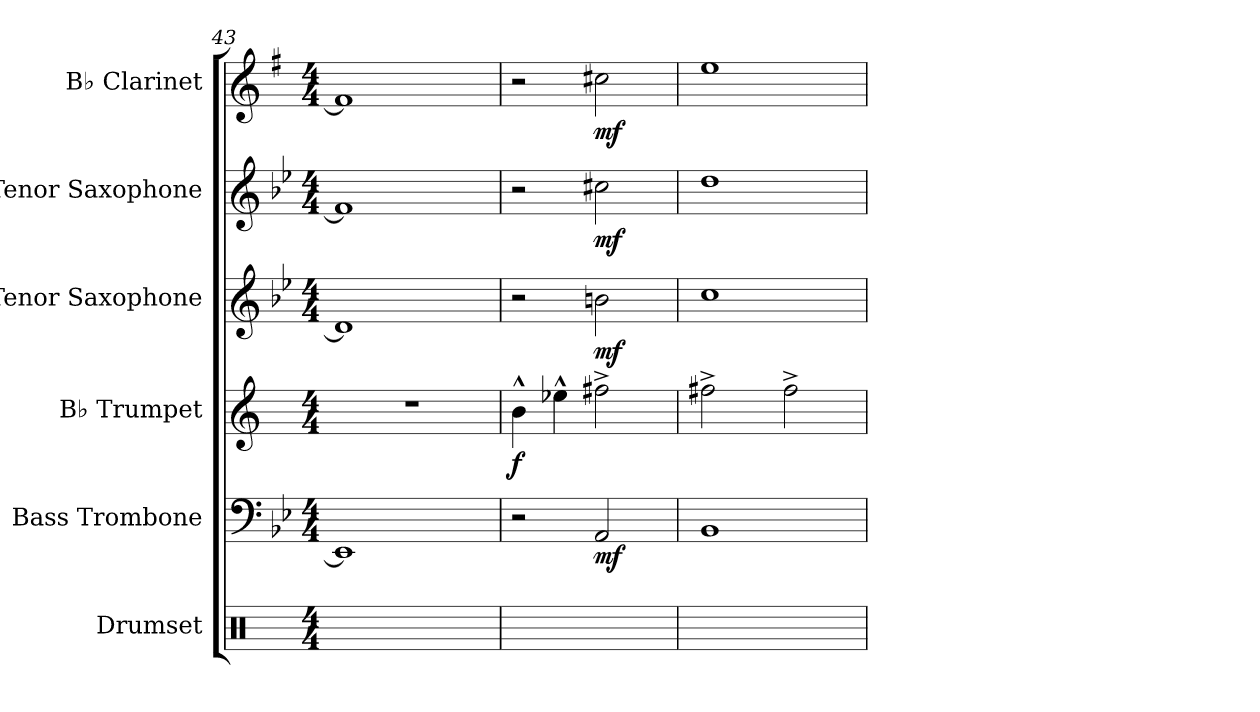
**kern	**kern	**dynam	**kern	**dynam	**kern	**dynam	**kern	**dynam	**kern	**dynam
*part6	*part5	*part5	*part4	*part4	*part3	*part3	*part2	*part2	*part1	*part1
*staff6	*staff5	*staff5	*staff4	*staff4	*staff3	*staff3	*staff2	*staff2	*staff1	*staff1
*I"Drumset	*I"Bass Trombone	*	*I"B♭ Trumpet	*	*I"Tenor Saxophone	*	*I"Tenor Saxophone	*	*I"B♭ Clarinet	*
*I'D. Set	*I'B. Tbn.	*	*I'B♭ Tpt.	*	*I'T. Sax.	*	*I'T. Sax.	*	*I'B♭ Cl.	*
*clefX	*clefF4	*	*clefG2	*	*clefG2	*	*clefG2	*	*clefG2	*
*	*	*	*ITrd1c2	*	*ITrd8c14	*	*ITrd8c14	*	*ITrd5c9	*
*k[]	*k[b-e-]	*	*k[b-e-]	*	*k[b-e-]	*	*k[b-e-]	*	*k[b-e-]	*
*M4/4	*M4/4	*	*M4/4	*	*M4/4	*	*M4/4	*	*M4/4	*
=43	=43	=43	=43	=43	=43	=43	=43	=43	=43	=43
4R	1EE]	.	1r	.	1D]	.	1F#]	.	1A-]	.
4R	.	.	.	.	.	.	.	.	.	.
4R	.	.	.	.	.	.	.	.	.	.
4R	.	.	.	.	.	.	.	.	.	.
=44	=44	=44	=44	=44	=44	=44	=44	=44	=44	=44
*	*	*	*	*	*	*	*	*	*MM246	*
!	!	!	!	!LO:DY:b	!	!	!	!	!	!
4R	2r	.	4a^^\	f	2r	.	2r	.	2r	.
4R	.	.	4dd-X^^\	.	.	.	.	.	.	.
!	!	!LO:DY:b	!	!	!	!LO:DY:b	!	!LO:DY:b	!	!LO:DY:b
4R	2AA/	mf	2een^\	.	2Bn\	mf	2c#X\	mf	2en\	mf
4R	.	.	.	.	.	.	.	.	.	.
=45	=45	=45	=45	=45	=45	=45	=45	=45	=45	=45
4R	1BB-	.	2een^\	.	1c	.	1d	.	1g	.
4R	.	.	.	.	.	.	.	.	.	.
4R	.	.	2ee^\	.	.	.	.	.	.	.
4R	.	.	.	.	.	.	.	.	.	.
=	=	=	=	=	=	=	=	=	=	=
*-	*-	*-	*-	*-	*-	*-	*-	*-	*-	*-
